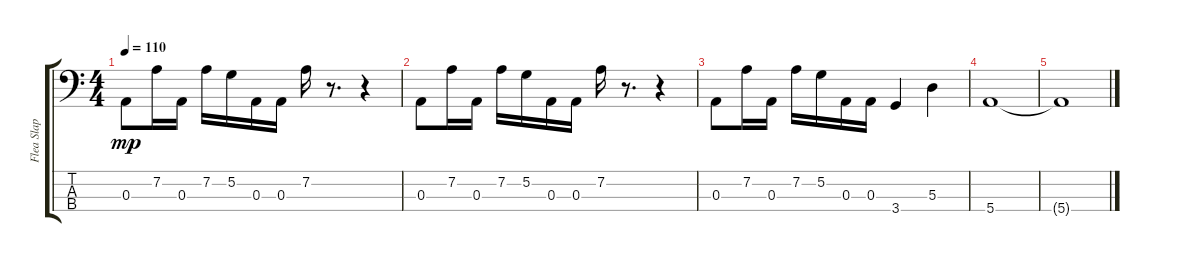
\track ("Flea Slap" "Flea Slap") {instrument slapbass1}
\staff {score tabs}
\tuning (G2 D2 A1 E1) {hide}
\ts (4 4)
\tempo 110
\clef f4
\ks c
0.3.8{dy mp} 7.2.16 0.3.16 7.2.16 5.2.16 0.3.16 0.3.16 7.2.16 r.8{d} r.4 |
0.3.8 7.2.16 0.3.16 7.2.16 5.2.16 0.3.16 0.3.16 7.2.16 r.8{d} r.4 |
0.3.8 7.2.16 0.3.16 7.2.16 5.2.16 0.3.16 0.3.16 3.4.4 5.3.4 |
5.4.1 |
5.4{t}.1
